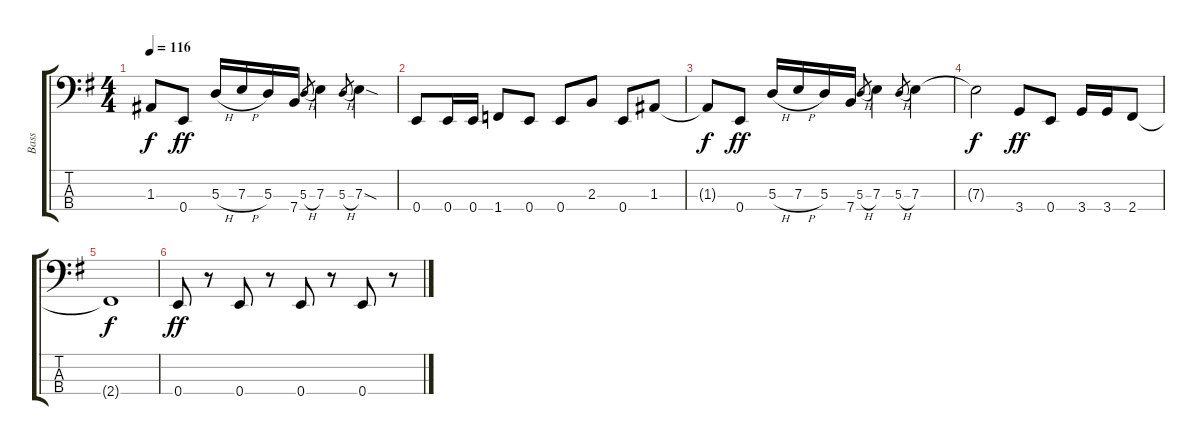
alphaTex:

\track ("Bass" "Bass") {instrument electricbassfinger}
\staff {score tabs}
\tuning (G2 D2 A1 E1) {hide}
\ts (4 4)
\tempo 116
\clef f4
\ks g
1.3{t}.8{dy f} 0.4.8{dy ff} 5.3{h}.16 7.3{h}.16 5.3.16 7.4.16 5.3{h}.8{gr} 7.3.4 5.3{h}.8{gr} 7.3{sod}.4 |
0.4.8 0.4.16 0.4.16 1.4.8 0.4.8 0.4.8 2.3.8 0.4.8 1.3.8 |
1.3{t}.8{dy f} 0.4.8{dy ff} 5.3{h}.16 7.3{h}.16 5.3.16 7.4.16 5.3{h}.8{gr} 7.3.4 5.3{h}.8{gr} 7.3.4 |
7.3{t}.2{dy f} 3.4.8{dy ff} 0.4.8 3.4.16 3.4.16 2.4.8 |
2.4{t}.1{dy f} |
0.4.8{dy ff} r.8 0.4.8 r.8 0.4.8 r.8 0.4.8 r.8
